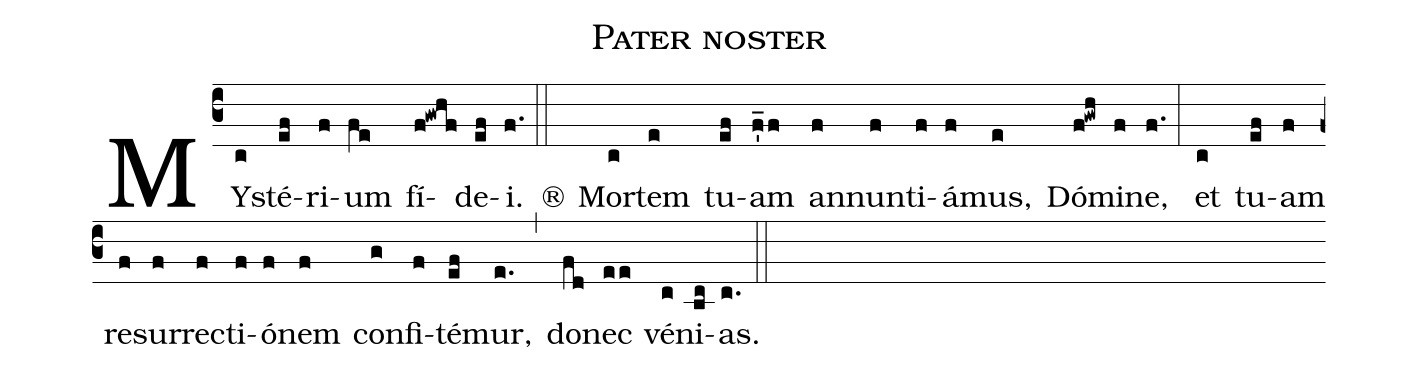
name:Pater noster;
%%
(c3) MY(c)sté(ef)ri(f)um(fe) fí(f!gwhf)de(ef)i.(f.) (::) ®() Mor(c)tem(e) tu(ef)am(f_'f) an(f)nun(f)ti(f)á(f)mus,(e) Dó(f!gwh)mi(f)ne,(f.) (:) et(c) tu(ef)am(f) re(f)sur(f)re(f)cti(f)ó(f)nem(f) con(g)fi(f)té(ef)mur,(e.) (,) do(fd)nec(ee) vé(c)ni(bc)as.(c.) (::)
